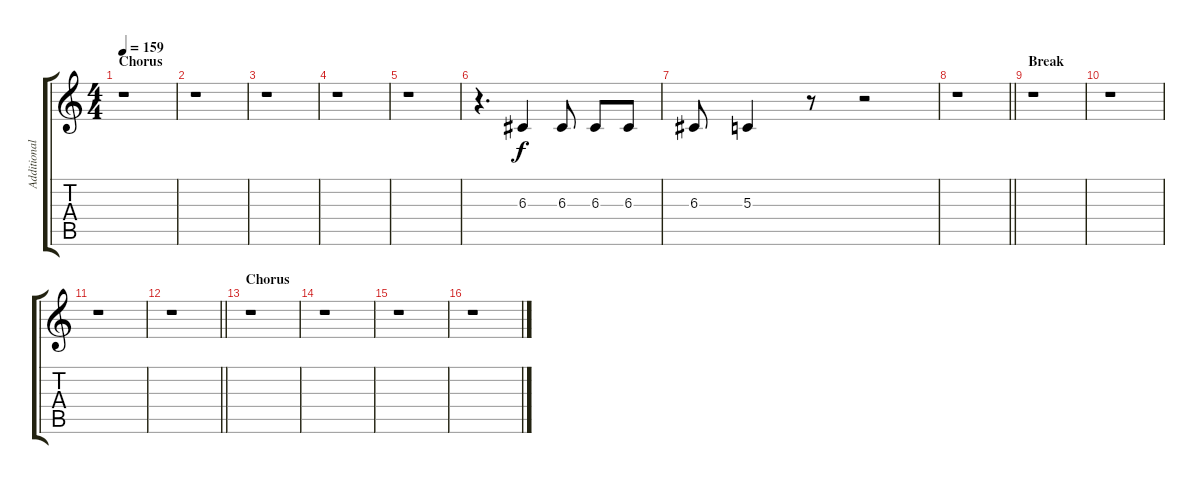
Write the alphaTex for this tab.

\track ("Additional Vocals" "Additional") {instrument pizzicatostrings}
\staff {score tabs}
\tuning (E4 B3 G3 D3 A2 E2) {hide}
\ts (4 4)
\section ("" "Chorus")
\tempo 159
\clef g2
\ks c
r.1{dy f} |
r.1 |
r.1 |
r.1 |
r.1 |
r.4{d} 6.3.4 6.3.8 6.3.8 6.3.8 |
6.3.8 5.3.4 r.8 r.2 |
\barLineRight lightlight
r.1 |
\section ("" "Break")
r.1 |
r.1 |
r.1 |
\barLineRight lightlight
r.1 |
\section ("" "Chorus")
r.1 |
r.1 |
r.1 |
r.1
